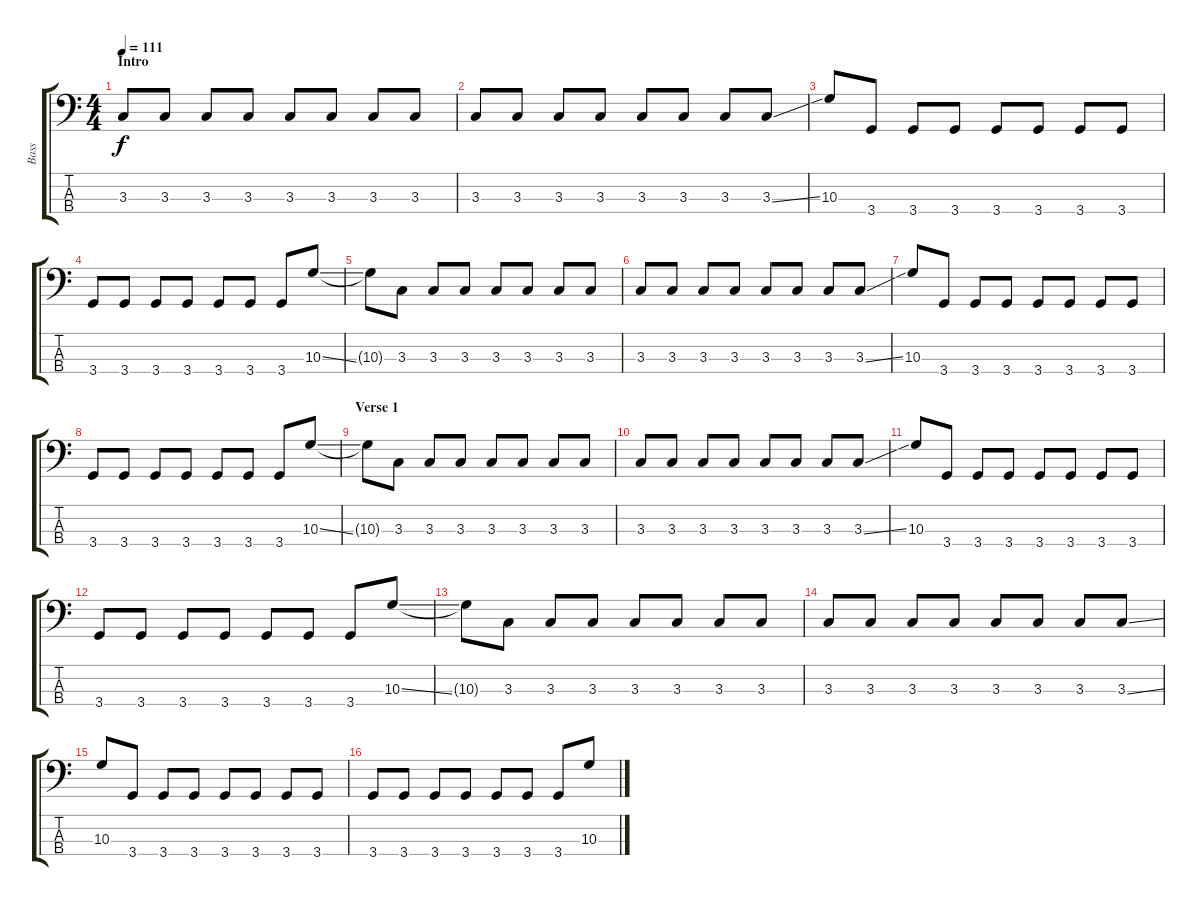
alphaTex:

\track ("Bass" "Bass") {instrument electricbassfinger}
\staff {score tabs}
\tuning (G2 D2 A1 E1) {hide}
\ts (4 4)
\section ("" "Intro")
\tempo 111
\clef f4
\ks c
3.3.8{dy f instrument electricbassfinger} 3.3.8 3.3.8 3.3.8 3.3.8 3.3.8 3.3.8 3.3.8 |
3.3.8 3.3.8 3.3.8 3.3.8 3.3.8 3.3.8 3.3.8 3.3{ss}.8 |
10.3.8 3.4.8 3.4.8 3.4.8 3.4.8 3.4.8 3.4.8 3.4.8 |
3.4.8 3.4.8 3.4.8 3.4.8 3.4.8 3.4.8 3.4.8 10.3{ss}.8 |
10.3{t}.8 3.3.8 3.3.8 3.3.8 3.3.8 3.3.8 3.3.8 3.3.8 |
3.3.8 3.3.8 3.3.8 3.3.8 3.3.8 3.3.8 3.3.8 3.3{ss}.8 |
10.3.8 3.4.8 3.4.8 3.4.8 3.4.8 3.4.8 3.4.8 3.4.8 |
3.4.8 3.4.8 3.4.8 3.4.8 3.4.8 3.4.8 3.4.8 10.3{ss}.8 |
\section ("" "Verse 1")
10.3{t}.8 3.3.8 3.3.8 3.3.8 3.3.8 3.3.8 3.3.8 3.3.8 |
3.3.8 3.3.8 3.3.8 3.3.8 3.3.8 3.3.8 3.3.8 3.3{ss}.8 |
10.3.8 3.4.8 3.4.8 3.4.8 3.4.8 3.4.8 3.4.8 3.4.8 |
3.4.8 3.4.8 3.4.8 3.4.8 3.4.8 3.4.8 3.4.8 10.3{ss}.8 |
10.3{t}.8 3.3.8 3.3.8 3.3.8 3.3.8 3.3.8 3.3.8 3.3.8 |
3.3.8 3.3.8 3.3.8 3.3.8 3.3.8 3.3.8 3.3.8 3.3{ss}.8 |
10.3.8 3.4.8 3.4.8 3.4.8 3.4.8 3.4.8 3.4.8 3.4.8 |
3.4.8 3.4.8 3.4.8 3.4.8 3.4.8 3.4.8 3.4.8 10.3{ss}.8
